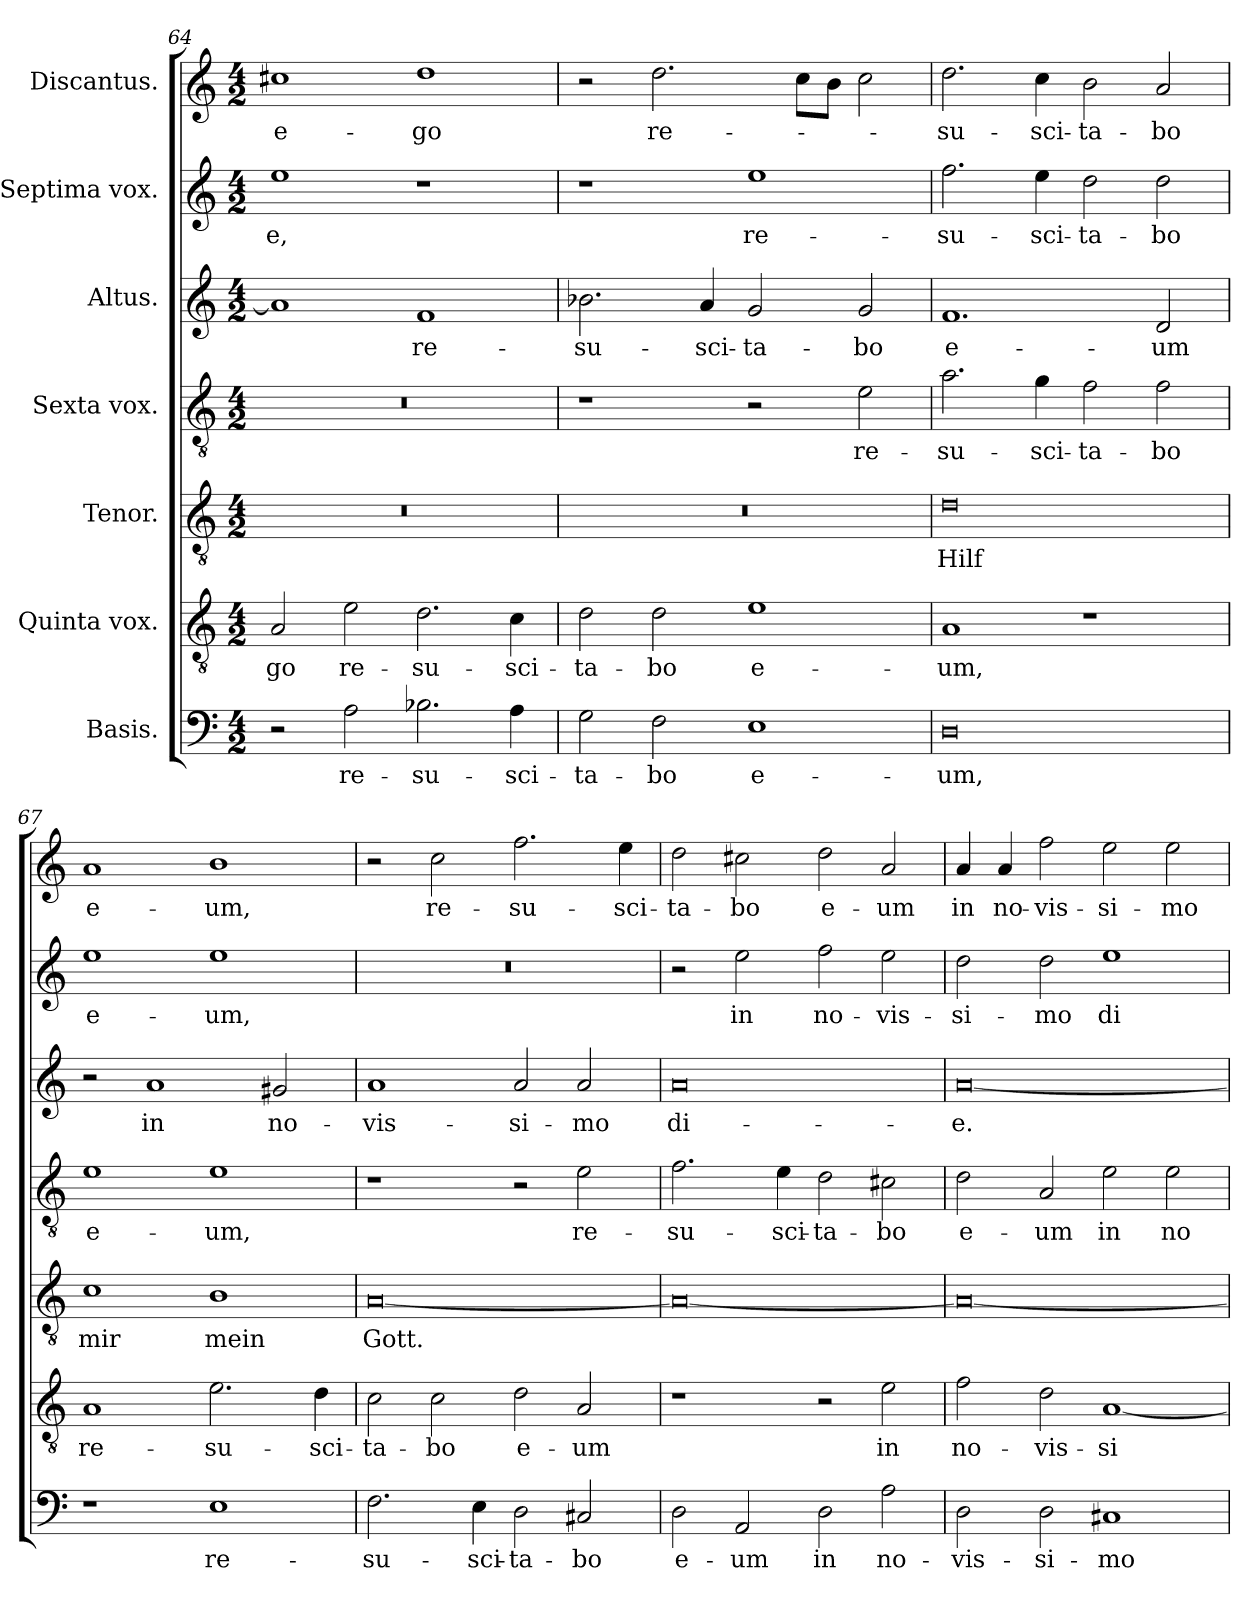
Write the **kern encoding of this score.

**kern	**text	**kern	**text	**kern	**text	**kern	**text	**kern	**text	**kern	**text	**kern	**text
*part7	*part7	*part6	*part6	*part5	*part5	*part4	*part4	*part3	*part3	*part2	*part2	*part1	*part1
*staff7	*staff7	*staff6	*staff6	*staff5	*staff5	*staff4	*staff4	*staff3	*staff3	*staff2	*staff2	*staff1	*staff1
*I"Basis.	*	*I"Quinta vox.	*	*I"Tenor.	*	*I"Sexta vox.	*	*I"Altus.	*	*I"Septima vox.	*	*I"Discantus.	*
*clefF4	*	*clefGv2	*	*clefGv2	*	*clefGv2	*	*clefG2	*	*clefG2	*	*clefG2	*
*k[]	*	*k[]	*	*k[]	*	*k[]	*	*k[]	*	*k[]	*	*k[]	*
*M4/2	*	*M4/2	*	*M4/2	*	*M4/2	*	*M4/2	*	*M4/2	*	*M4/2	*
=64	=64	=64	=64	=64	=64	=64	=64	=64	=64	=64	=64	=64	=64
!	!	!	!LO:LY:b	!	!	!	!	!	!	!	!LO:LY:b	!	!LO:LY:b
2r	.	2A/	-go	0r	.	0r	.	1a]	.	1ee	-e,	1cc#X	e-
!	!LO:LY:b	!	!LO:LY:b	!	!	!	!	!	!	!	!	!	!
2A\	re-	2e\	re-	.	.	.	.	.	.	.	.	.	.
!	!LO:LY:b	!	!LO:LY:b	!	!	!	!	!	!LO:LY:b	!	!	!	!LO:LY:b
2.B-X\	-su-	2.d\	-su-	.	.	.	.	1f	re-	1r	.	1dd	-go
!	!LO:LY:b	!	!LO:LY:b	!	!	!	!	!	!	!	!	!	!
4A\	-sci-	4c\	-sci-	.	.	.	.	.	.	.	.	.	.
=65	=65	=65	=65	=65	=65	=65	=65	=65	=65	=65	=65	=65	=65
!	!LO:LY:b	!	!LO:LY:b	!	!	!	!	!	!LO:LY:b	!	!	!	!
2G\	-ta-	2d\	-ta-	0r	.	1r	.	2.b-X\	-su-	1r	.	2r	.
!	!LO:LY:b	!	!LO:LY:b	!	!	!	!	!	!	!	!	!	!LO:LY:b
2F\	-bo	2d\	-bo	.	.	.	.	.	.	.	.	2.dd\	re-
!	!	!	!	!	!	!	!	!	!LO:LY:b	!	!	!	!
.	.	.	.	.	.	.	.	4a/	-sci-	.	.	.	.
!	!LO:LY:b	!	!LO:LY:b	!	!	!	!	!	!LO:LY:b	!	!LO:LY:b	!	!
1E	e-	1e	e-	.	.	2r	.	2g/	-ta-	1ee	re-	.	.
.	.	.	.	.	.	.	.	.	.	.	.	8cc\L	.
.	.	.	.	.	.	.	.	.	.	.	.	8b\J	.
!	!	!	!	!	!	!	!LO:LY:b	!	!LO:LY:b	!	!	!	!
.	.	.	.	.	.	2e\	re-	2g/	-bo	.	.	2cc\	.
=66	=66	=66	=66	=66	=66	=66	=66	=66	=66	=66	=66	=66	=66
!	!LO:LY:b	!	!LO:LY:b	!	!LO:LY:b	!	!LO:LY:b	!	!LO:LY:b	!	!LO:LY:b	!	!LO:LY:b
0D	-um,	1A	-um,	0d	Hilf	2.a\	-su-	1.f	e-	2.ff\	-su-	2.dd\	-su-
!	!	!	!	!	!	!	!LO:LY:b	!	!	!	!LO:LY:b	!	!LO:LY:b
.	.	.	.	.	.	4g\	-sci-	.	.	4ee\	-sci-	4cc\	-sci-
!	!	!	!	!	!	!	!LO:LY:b	!	!	!	!LO:LY:b	!	!LO:LY:b
.	.	1r	.	.	.	2f\	-ta-	.	.	2dd\	-ta-	2b\	-ta-
!	!	!	!	!	!	!	!LO:LY:b	!	!LO:LY:b	!	!LO:LY:b	!	!LO:LY:b
.	.	.	.	.	.	2f\	-bo	2d/	-um	2dd\	-bo	2a/	-bo
!!LO:LB:g=z
=67	=67	=67	=67	=67	=67	=67	=67	=67	=67	=67	=67	=67	=67
!	!	!	!LO:LY:b	!	!LO:LY:b	!	!LO:LY:b	!	!	!	!LO:LY:b	!	!LO:LY:b
1r	.	1A	re-	1c	mir	1e	e-	2r	.	1ee	e-	1a	e-
!	!	!	!	!	!	!	!	!	!LO:LY:b	!	!	!	!
.	.	.	.	.	.	.	.	1a	in	.	.	.	.
!	!LO:LY:b	!	!LO:LY:b	!	!LO:LY:b	!	!LO:LY:b	!	!	!	!LO:LY:b	!	!LO:LY:b
1E	re-	2.e\	-su-	1B	mein	1e	-um,	.	.	1ee	-um,	1b	-um,
!	!	!	!	!	!	!	!	!	!LO:LY:b	!	!	!	!
.	.	.	.	.	.	.	.	2g#X/	no-	.	.	.	.
!	!	!	!LO:LY:b	!	!	!	!	!	!	!	!	!	!
.	.	4d\	-sci-	.	.	.	.	.	.	.	.	.	.
=68	=68	=68	=68	=68	=68	=68	=68	=68	=68	=68	=68	=68	=68
!	!LO:LY:b	!	!LO:LY:b	!	!LO:LY:b	!	!	!	!LO:LY:b	!	!	!	!
2.F\	-su-	2c\	-ta-	[0A	Gott.	1r	.	1a	-vis-	0r	.	2r	.
!	!	!	!LO:LY:b	!	!	!	!	!	!	!	!	!	!LO:LY:b
.	.	2c\	-bo	.	.	.	.	.	.	.	.	2cc\	re-
!	!LO:LY:b	!	!	!	!	!	!	!	!	!	!	!	!
4E\	-sci-	.	.	.	.	.	.	.	.	.	.	.	.
!	!LO:LY:b	!	!LO:LY:b	!	!	!	!	!	!LO:LY:b	!	!	!	!LO:LY:b
2D\	-ta-	2d\	e-	.	.	2r	.	2a/	-si-	.	.	2.ff\	-su-
!	!LO:LY:b	!	!LO:LY:b	!	!	!	!LO:LY:b	!	!LO:LY:b	!	!	!	!
2C#X/	-bo	2A/	-um	.	.	2e\	re-	2a/	-mo	.	.	.	.
!	!	!	!	!	!	!	!	!	!	!	!	!	!LO:LY:b
.	.	.	.	.	.	.	.	.	.	.	.	4ee\	-sci-
=69	=69	=69	=69	=69	=69	=69	=69	=69	=69	=69	=69	=69	=69
!	!LO:LY:b	!	!	!	!	!	!LO:LY:b	!	!LO:LY:b	!	!	!	!LO:LY:b
2D\	e-	1r	.	0A_	.	2.f\	-su-	0a	di-	2r	.	2dd\	-ta-
!	!LO:LY:b	!	!	!	!	!	!	!	!	!	!LO:LY:b	!	!LO:LY:b
2AA/	-um	.	.	.	.	.	.	.	.	2ee\	in	2cc#X\	-bo
!	!	!	!	!	!	!	!LO:LY:b	!	!	!	!	!	!
.	.	.	.	.	.	4e\	-sci-	.	.	.	.	.	.
!	!LO:LY:b	!	!	!	!	!	!LO:LY:b	!	!	!	!LO:LY:b	!	!LO:LY:b
2D\	in	2r	.	.	.	2d\	-ta-	.	.	2ff\	no-	2dd\	e-
!	!LO:LY:b	!	!LO:LY:b	!	!	!	!LO:LY:b	!	!	!	!LO:LY:b	!	!LO:LY:b
2A\	no-	2e\	in	.	.	2c#X\	-bo	.	.	2ee\	-vis-	2a/	-um
=70	=70	=70	=70	=70	=70	=70	=70	=70	=70	=70	=70	=70	=70
!	!LO:LY:b	!	!LO:LY:b	!	!	!	!LO:LY:b	!	!LO:LY:b	!	!LO:LY:b	!	!LO:LY:b
2D\	-vis-	2f\	no-	0A_	.	2d\	e-	[0a	-e.	2dd\	-si-	4a/	in
!	!	!	!	!	!	!	!	!	!	!	!	!	!LO:LY:b
.	.	.	.	.	.	.	.	.	.	.	.	4a/	no-
!	!LO:LY:b	!	!LO:LY:b	!	!	!	!LO:LY:b	!	!	!	!LO:LY:b	!	!LO:LY:b
2D\	-si-	2d\	-vis-	.	.	2A/	-um	.	.	2dd\	-mo	2ff\	-vis-
!	!LO:LY:b	!	!LO:LY:b	!	!	!	!LO:LY:b	!	!	!	!LO:LY:b	!	!LO:LY:b
1C#X	-mo	[1A	-si-	.	.	2e\	in	.	.	1ee	di-	2ee\	-si-
!	!	!	!	!	!	!	!LO:LY:b	!	!	!	!	!	!LO:LY:b
.	.	.	.	.	.	2e\	no-	.	.	.	.	2ee\	-mo
=	=	=	=	=	=	=	=	=	=	=	=	=	=
*-	*-	*-	*-	*-	*-	*-	*-	*-	*-	*-	*-	*-	*-
